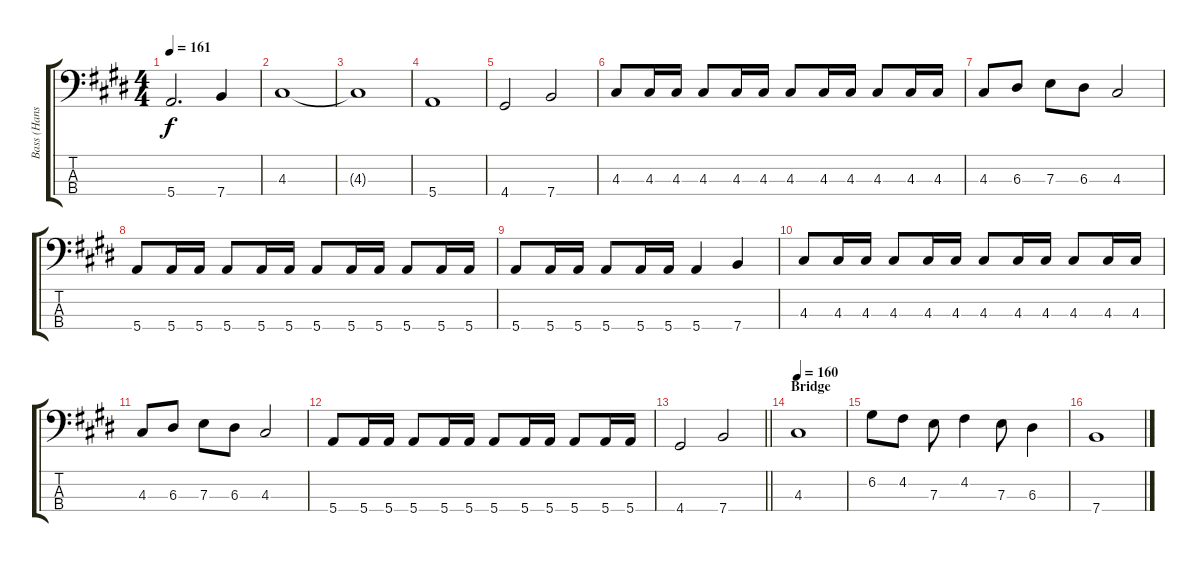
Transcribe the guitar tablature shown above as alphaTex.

\track ("Bass (Hansi Kursch)" "Bass (Hans") {instrument electricbassfinger}
\staff {score tabs}
\tuning (G2 D2 A1 E1) {hide}
\ts (4 4)
\tempo 161
\clef f4
\ks c#minor
5.4{t}.2{d dy f} 7.4.4 |
4.3.1 |
4.3{t}.1 |
5.4.1 |
4.4.2 7.4.2 |
4.3.8 4.3.16 4.3.16 4.3.8 4.3.16 4.3.16 4.3.8 4.3.16 4.3.16 4.3.8 4.3.16 4.3.16 |
4.3.8 6.3.8 7.3.8 6.3.8 4.3.2 |
5.4.8 5.4.16 5.4.16 5.4.8 5.4.16 5.4.16 5.4.8 5.4.16 5.4.16 5.4.8 5.4.16 5.4.16 |
5.4.8 5.4.16 5.4.16 5.4.8 5.4.16 5.4.16 5.4.4 7.4.4 |
4.3.8 4.3.16 4.3.16 4.3.8 4.3.16 4.3.16 4.3.8 4.3.16 4.3.16 4.3.8 4.3.16 4.3.16 |
4.3.8 6.3.8 7.3.8 6.3.8 4.3.2 |
5.4.8 5.4.16 5.4.16 5.4.8 5.4.16 5.4.16 5.4.8 5.4.16 5.4.16 5.4.8 5.4.16 5.4.16 |
\barLineRight lightlight
4.4.2 7.4.2 |
\section ("" "Bridge")
\tempo 160
4.3.1 |
6.2.8 4.2.8 7.3.8 4.2.4 7.3.8 6.3.4 |
7.4.1
